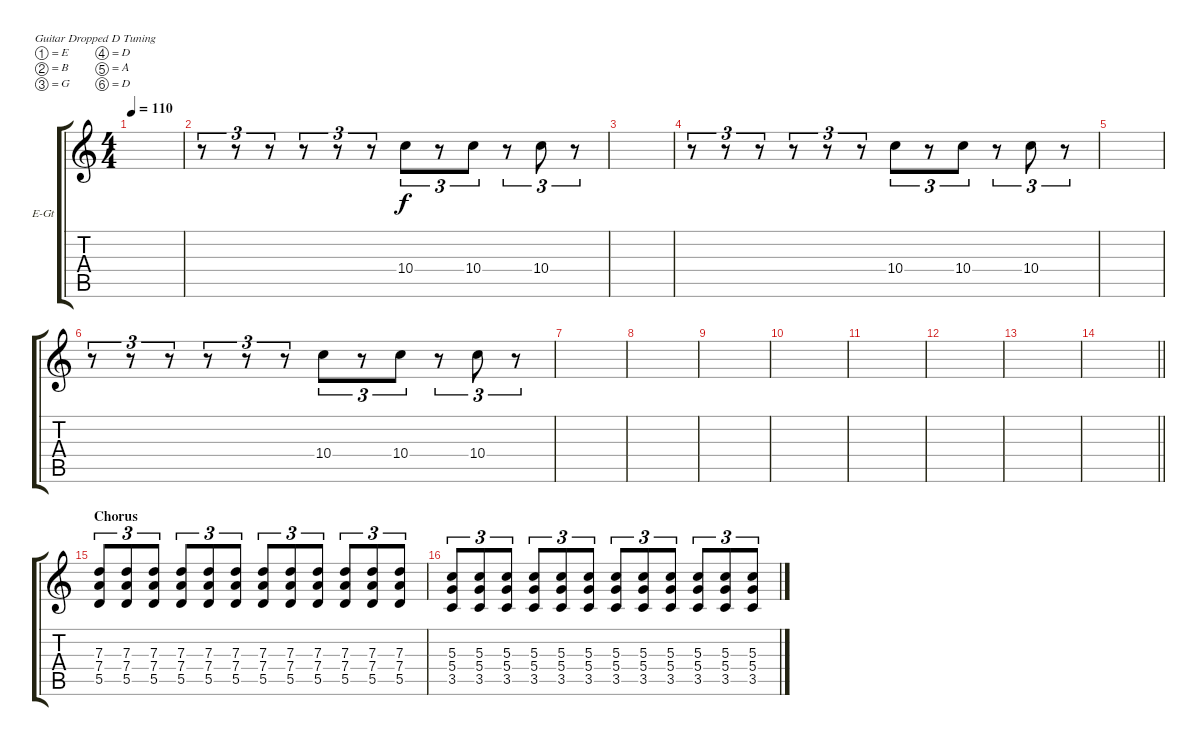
\bracketExtendMode groupsimilarinstruments
\firstSystemTrackNameOrientation horizontal
\otherSystemsTrackNameOrientation horizontal
\track ("Guitar 2" "E-Gt") {instrument distortionguitar}
\staff {score tabs}
\tuning (E4 B3 G3 D3 A2 D2)
\ts (4 4)
\tempo 110
\clef g2
\ks c
|
r.8{tu (3 2)} r.8{tu (3 2)} r.8{tu (3 2)} r.8{tu (3 2)} r.8{tu (3 2)} r.8{tu (3 2)} 10.4.8{tu (3 2)} r.8{tu (3 2)} 10.4.8{tu (3 2)} r.8{tu (3 2)} 10.4.8{tu (3 2)} r.8{tu (3 2)} |
|
r.8{tu (3 2)} r.8{tu (3 2)} r.8{tu (3 2)} r.8{tu (3 2)} r.8{tu (3 2)} r.8{tu (3 2)} 10.4.8{tu (3 2)} r.8{tu (3 2)} 10.4.8{tu (3 2)} r.8{tu (3 2)} 10.4.8{tu (3 2)} r.8{tu (3 2)} |
|
r.8{tu (3 2)} r.8{tu (3 2)} r.8{tu (3 2)} r.8{tu (3 2)} r.8{tu (3 2)} r.8{tu (3 2)} 10.4.8{tu (3 2)} r.8{tu (3 2)} 10.4.8{tu (3 2)} r.8{tu (3 2)} 10.4.8{tu (3 2)} r.8{tu (3 2)} |
|
|
|
|
|
|
|
\barLineRight lightlight
|
\section ("" "Chorus")
(5.5 7.4 7.3).8{tu (3 2)} (7.3 7.4 5.5).8{tu (3 2)} (5.5 7.3 7.4).8{tu (3 2)} (7.3 7.4 5.5).8{tu (3 2)} (7.3 7.4 5.5).8{tu (3 2)} (7.3 7.4 5.5).8{tu (3 2)} (5.5 7.3 7.4).8{tu (3 2)} (7.3 7.4 5.5).8{tu (3 2)} (5.5 7.3 7.4).8{tu (3 2)} (7.3 7.4 5.5).8{tu (3 2)} (7.3 7.4 5.5).8{tu (3 2)} (7.3 7.4 5.5).8{tu (3 2)} |
(3.5 5.3 5.4).8{tu (3 2)} (5.3 5.4 3.5).8{tu (3 2)} (3.5 5.3 5.4).8{tu (3 2)} (5.3 5.4 3.5).8{tu (3 2)} (5.3 5.4 3.5).8{tu (3 2)} (5.3 5.4 3.5).8{tu (3 2)} (3.5 5.3 5.4).8{tu (3 2)} (5.3 5.4 3.5).8{tu (3 2)} (3.5 5.3 5.4).8{tu (3 2)} (5.3 5.4 3.5).8{tu (3 2)} (5.3 5.4 3.5).8{tu (3 2)} (5.3 5.4 3.5).8{tu (3 2)}
